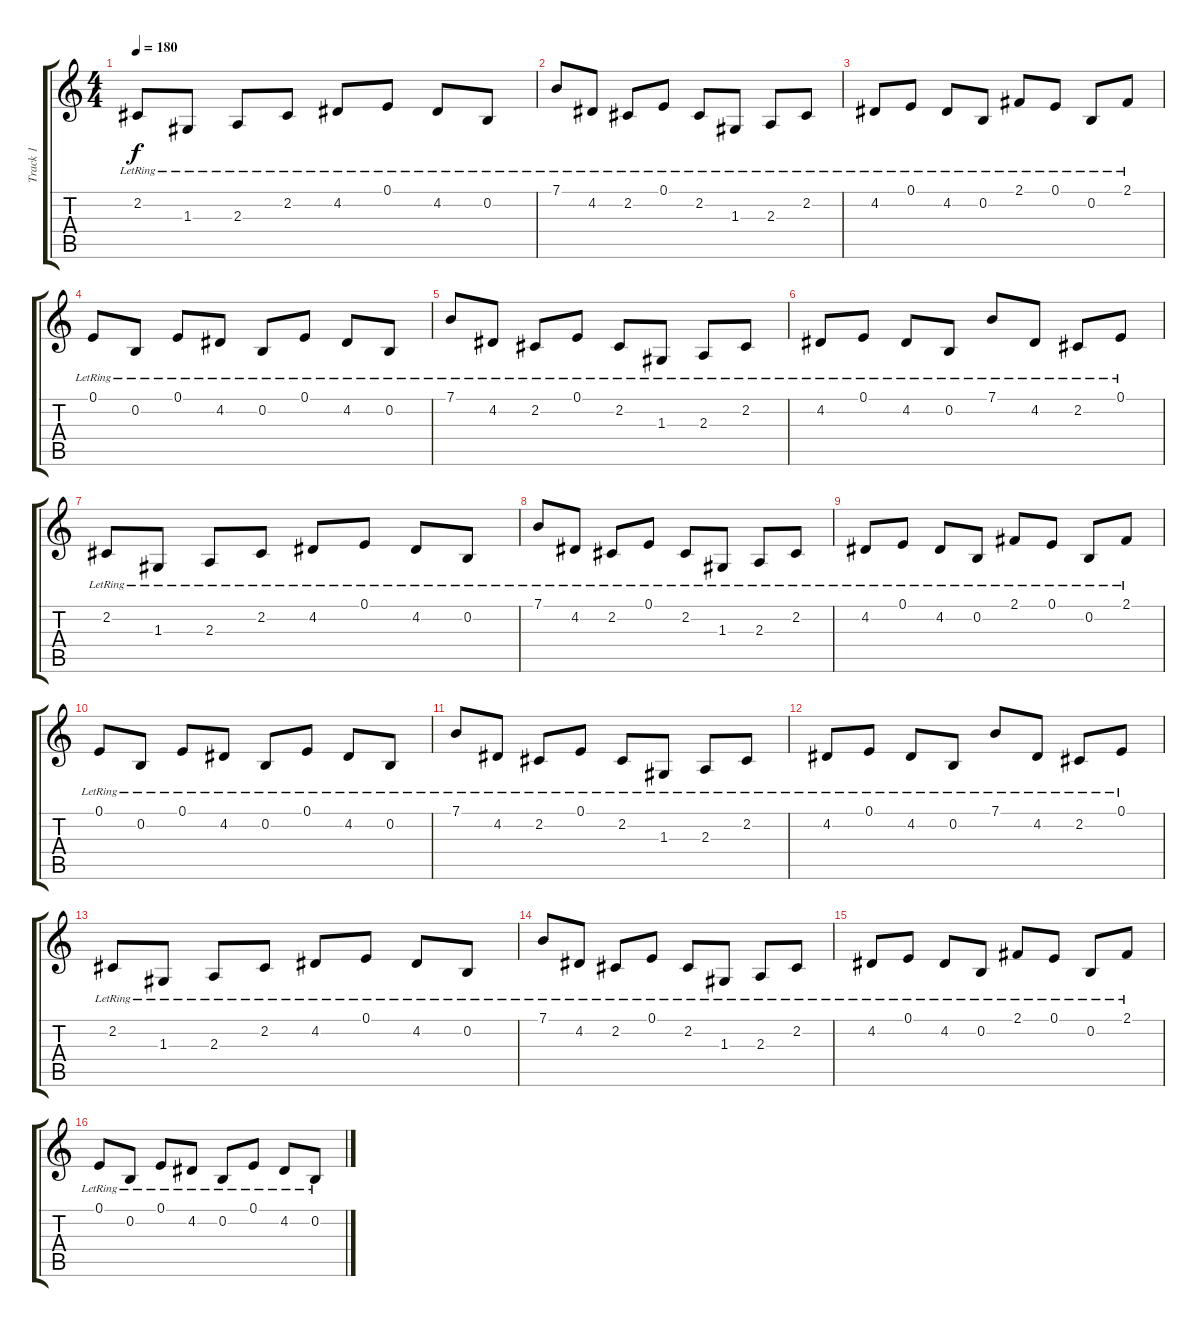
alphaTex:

\track ("Track 1" "Track 1") {instrument acousticgrandpiano}
\staff {score tabs}
\tuning (E4 B3 G3 D3 A2 E2) {hide}
\ts (4 4)
\tempo 180
\clef g2
\ks c
2.2{lr}.8{dy f} 1.3{lr}.8 2.3{lr}.8 2.2{lr}.8 4.2{lr}.8 0.1{lr}.8 4.2{lr}.8 0.2{lr}.8 |
7.1{lr}.8 4.2{lr}.8 2.2{lr}.8 0.1{lr}.8 2.2{lr}.8 1.3{lr}.8 2.3{lr}.8 2.2{lr}.8 |
4.2{lr}.8 0.1{lr}.8 4.2{lr}.8 0.2{lr}.8 2.1{lr}.8 0.1{lr}.8 0.2{lr}.8 2.1{lr}.8 |
0.1{lr}.8 0.2{lr}.8 0.1{lr}.8 4.2{lr}.8 0.2{lr}.8 0.1{lr}.8 4.2{lr}.8 0.2{lr}.8 |
7.1{lr}.8 4.2{lr}.8 2.2{lr}.8 0.1{lr}.8 2.2{lr}.8 1.3{lr}.8 2.3{lr}.8 2.2{lr}.8 |
4.2{lr}.8 0.1{lr}.8 4.2{lr}.8 0.2{lr}.8 7.1{lr}.8 4.2{lr}.8 2.2{lr}.8 0.1{lr}.8 |
2.2{lr}.8 1.3{lr}.8 2.3{lr}.8 2.2{lr}.8 4.2{lr}.8 0.1{lr}.8 4.2{lr}.8 0.2{lr}.8 |
7.1{lr}.8 4.2{lr}.8 2.2{lr}.8 0.1{lr}.8 2.2{lr}.8 1.3{lr}.8 2.3{lr}.8 2.2{lr}.8 |
4.2{lr}.8 0.1{lr}.8 4.2{lr}.8 0.2{lr}.8 2.1{lr}.8 0.1{lr}.8 0.2{lr}.8 2.1{lr}.8 |
0.1{lr}.8 0.2{lr}.8 0.1{lr}.8 4.2{lr}.8 0.2{lr}.8 0.1{lr}.8 4.2{lr}.8 0.2{lr}.8 |
7.1{lr}.8 4.2{lr}.8 2.2{lr}.8 0.1{lr}.8 2.2{lr}.8 1.3{lr}.8 2.3{lr}.8 2.2{lr}.8 |
4.2{lr}.8 0.1{lr}.8 4.2{lr}.8 0.2{lr}.8 7.1{lr}.8 4.2{lr}.8 2.2{lr}.8 0.1{lr}.8 |
2.2{lr}.8 1.3{lr}.8 2.3{lr}.8 2.2{lr}.8 4.2{lr}.8 0.1{lr}.8 4.2{lr}.8 0.2{lr}.8 |
7.1{lr}.8 4.2{lr}.8 2.2{lr}.8 0.1{lr}.8 2.2{lr}.8 1.3{lr}.8 2.3{lr}.8 2.2{lr}.8 |
4.2{lr}.8 0.1{lr}.8 4.2{lr}.8 0.2{lr}.8 2.1{lr}.8 0.1{lr}.8 0.2{lr}.8 2.1{lr}.8 |
0.1{lr}.8 0.2{lr}.8 0.1{lr}.8 4.2{lr}.8 0.2{lr}.8 0.1{lr}.8 4.2{lr}.8 0.2{lr}.8
